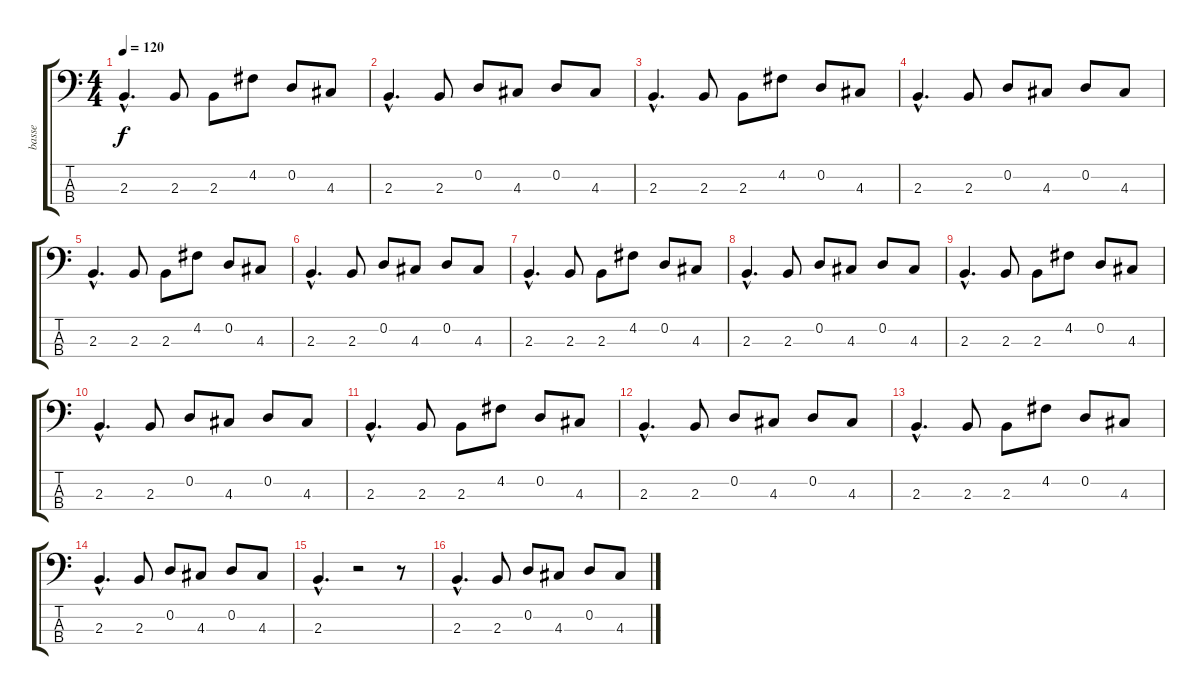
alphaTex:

\track ("basse" "basse") {instrument electricbassfinger}
\staff {score tabs}
\tuning (G2 D2 A1 E1) {hide}
\ts (4 4)
\tempo 120
\clef f4
\ks c
2.3{hac}.4{d dy f} 2.3.8 2.3.8 4.2.8 0.2.8 4.3.8 |
2.3{hac}.4{d} 2.3.8 0.2.8 4.3.8 0.2.8 4.3.8 |
2.3{hac}.4{d} 2.3.8 2.3.8 4.2.8 0.2.8 4.3.8 |
2.3{hac}.4{d} 2.3.8 0.2.8 4.3.8 0.2.8 4.3.8 |
2.3{hac}.4{d} 2.3.8 2.3.8 4.2.8 0.2.8 4.3.8 |
2.3{hac}.4{d} 2.3.8 0.2.8 4.3.8 0.2.8 4.3.8 |
2.3{hac}.4{d} 2.3.8 2.3.8 4.2.8 0.2.8 4.3.8 |
2.3{hac}.4{d} 2.3.8 0.2.8 4.3.8 0.2.8 4.3.8 |
2.3{hac}.4{d} 2.3.8 2.3.8 4.2.8 0.2.8 4.3.8 |
2.3{hac}.4{d} 2.3.8 0.2.8 4.3.8 0.2.8 4.3.8 |
2.3{hac}.4{d} 2.3.8 2.3.8 4.2.8 0.2.8 4.3.8 |
2.3{hac}.4{d} 2.3.8 0.2.8 4.3.8 0.2.8 4.3.8 |
2.3{hac}.4{d} 2.3.8 2.3.8 4.2.8 0.2.8 4.3.8 |
2.3{hac}.4{d} 2.3.8 0.2.8 4.3.8 0.2.8 4.3.8 |
2.3{hac}.4{d} r.2 r.8 |
2.3{hac}.4{d} 2.3.8 0.2.8 4.3.8 0.2.8 4.3.8
